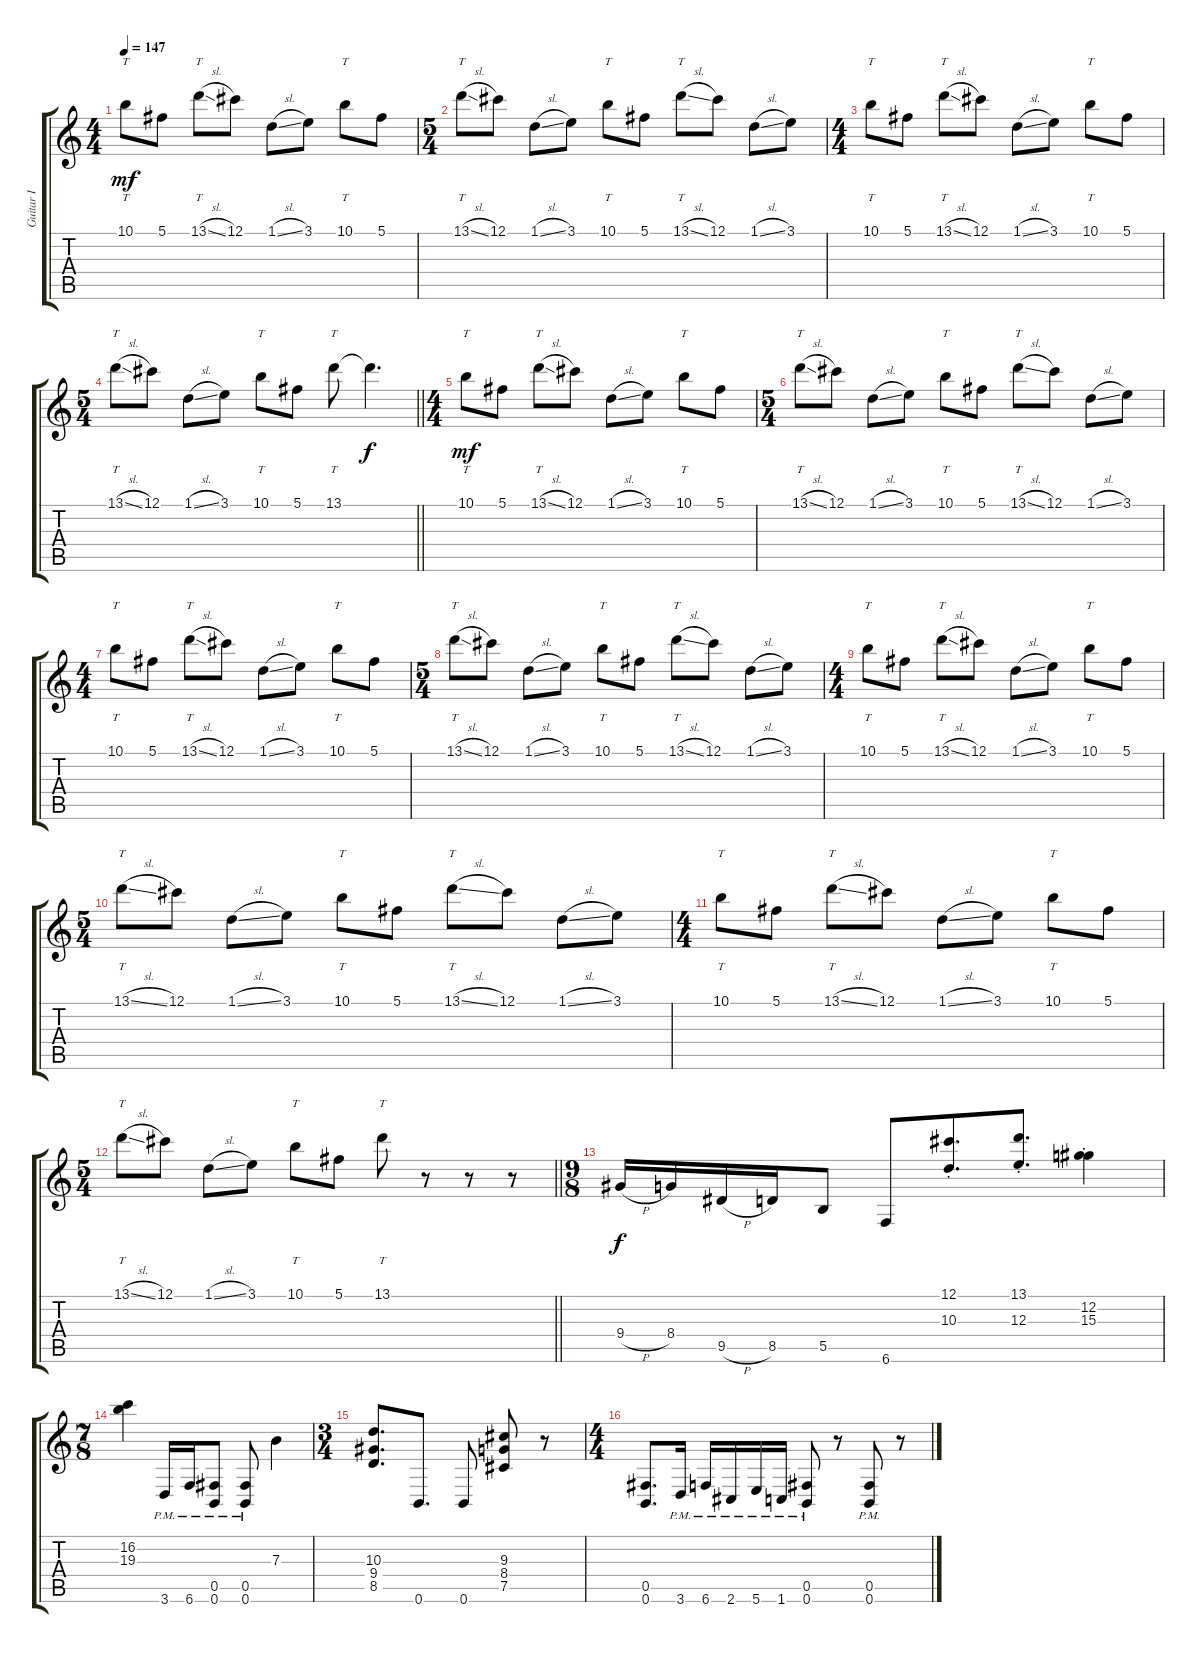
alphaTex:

\track ("Guitar I" "Guitar I") {instrument distortionguitar}
\staff {score tabs}
\tuning (Db4 Ab3 E3 B2 Gb2 B1) {hide}
\ts (4 4)
\tempo 147
\clef g2
\ks c
10.1.8{tt dy mf} 5.1.8 13.1{sl}.8{tt} 12.1.8 1.1{sl}.8 3.1.8 10.1.8{tt} 5.1.8 |
\ts (5 4)
13.1{sl}.8{tt} 12.1.8 1.1{sl}.8 3.1.8 10.1.8{tt} 5.1.8 13.1{sl}.8{tt} 12.1.8 1.1{sl}.8 3.1.8 |
\ts (4 4)
10.1.8{tt} 5.1.8 13.1{sl}.8{tt} 12.1.8 1.1{sl}.8 3.1.8 10.1.8{tt} 5.1.8 |
\ts (5 4)
\barLineRight lightlight
13.1{sl}.8{tt} 12.1.8 1.1{sl}.8 3.1.8 10.1.8{tt} 5.1.8 13.1.8{tt} 13.1{t}.4{d dy f} |
\ts (4 4)
10.1.8{tt dy mf} 5.1.8 13.1{sl}.8{tt} 12.1.8 1.1{sl}.8 3.1.8 10.1.8{tt} 5.1.8 |
\ts (5 4)
13.1{sl}.8{tt} 12.1.8 1.1{sl}.8 3.1.8 10.1.8{tt} 5.1.8 13.1{sl}.8{tt} 12.1.8 1.1{sl}.8 3.1.8 |
\ts (4 4)
10.1.8{tt} 5.1.8 13.1{sl}.8{tt} 12.1.8 1.1{sl}.8 3.1.8 10.1.8{tt} 5.1.8 |
\ts (5 4)
13.1{sl}.8{tt} 12.1.8 1.1{sl}.8 3.1.8 10.1.8{tt} 5.1.8 13.1{sl}.8{tt} 12.1.8 1.1{sl}.8 3.1.8 |
\ts (4 4)
10.1.8{tt} 5.1.8 13.1{sl}.8{tt} 12.1.8 1.1{sl}.8 3.1.8 10.1.8{tt} 5.1.8 |
\ts (5 4)
13.1{sl}.8{tt} 12.1.8 1.1{sl}.8 3.1.8 10.1.8{tt} 5.1.8 13.1{sl}.8{tt} 12.1.8 1.1{sl}.8 3.1.8 |
\ts (4 4)
10.1.8{tt} 5.1.8 13.1{sl}.8{tt} 12.1.8 1.1{sl}.8 3.1.8 10.1.8{tt} 5.1.8 |
\ts (5 4)
\barLineRight lightlight
13.1{sl}.8{tt} 12.1.8 1.1{sl}.8 3.1.8 10.1.8{tt} 5.1.8 13.1.8{tt} r.8 r.8 r.8 |
\ts (9 8)
9.4{h}.16{dy f} 8.4.16 9.5{h}.16 8.5.16 5.5.8 6.6.8 (12.1{st} 10.3{st}).8{d} (13.1{st} 12.3{st}).8{d} (12.2{st} 15.3{st}).4 |
\ts (7 8)
(16.2 19.3).4 3.6{pm}.16 6.6{pm}.16 (0.5{pm} 0.6{pm}).8 (0.5{pm} 0.6{pm}).8 7.3.4 |
\ts (3 4)
(10.3 9.4 8.5).8{d} 0.6.8{d} 0.6.8 (9.3 8.4 7.5).8 r.8 |
\ts (4 4)
(0.5 0.6).8{d} 3.6{pm}.16 6.6{pm}.16 2.6{pm}.16 5.6{pm}.16 1.6{pm}.16 (0.5{pm} 0.6{pm}).8 r.8 (0.5{pm} 0.6{pm}).8 r.8
